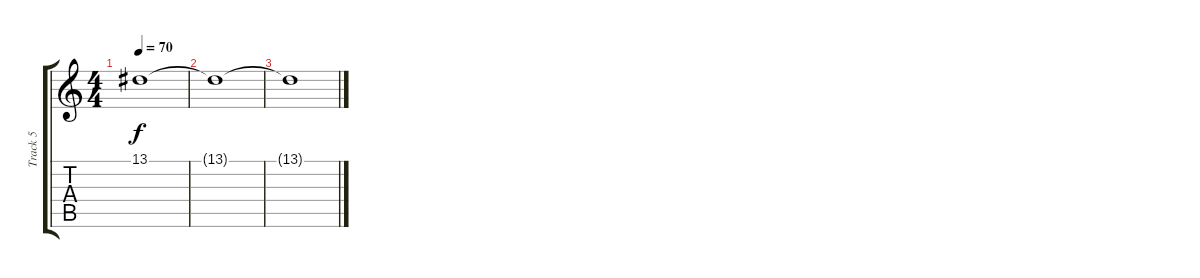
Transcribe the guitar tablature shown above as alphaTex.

\track ("Track 5" "Track 5") {instrument stringensemble1}
\staff {score tabs}
\tuning (D4 A3 F3 C3 G2 D2) {hide}
\ts (4 4)
\tempo 70
\clef g2
\ks c
13.1{t}.1{dy f} |
13.1{t}.1 |
13.1{t}.1
